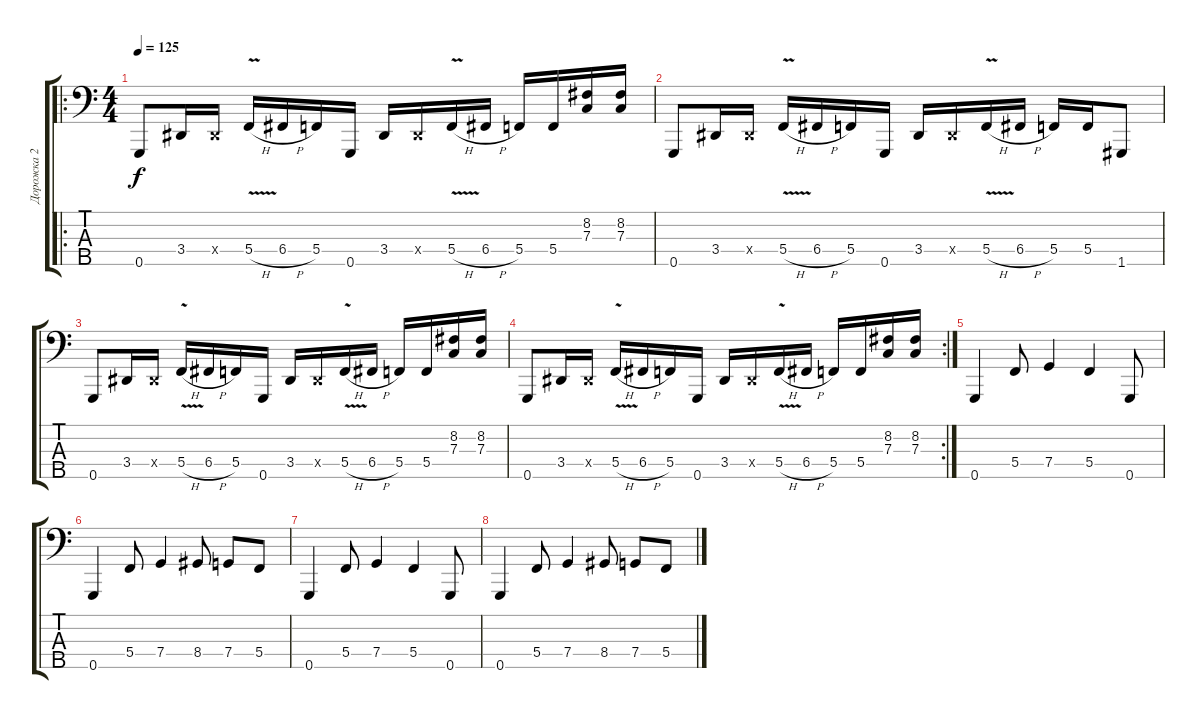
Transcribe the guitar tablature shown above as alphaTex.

\track ("Дорожка 2" "Дорожка 2") {instrument slapbass1}
\staff {score tabs}
\tuning (Eb2 Bb1 F1 C1 G0) {hide}
\ro
\ts (4 4)
\tempo 125
\clef f4
\ks c
0.5.8{dy f} 3.4.16 3.4{x}.16 5.4{v h}.16 6.4{h}.16 5.4.16 0.5.16 3.4.16 3.4{x}.16 5.4{v h}.16 6.4{h}.16 5.4.16 5.4.16 (8.2 7.3).16 (8.2 7.3).16 |
0.5.8 3.4.16 3.4{x}.16 5.4{v h}.16 6.4{h}.16 5.4.16 0.5.16 3.4.16 3.4{x}.16 5.4{v h}.16 6.4{h}.16 5.4.16 5.4.16 1.5.8 |
0.5.8 3.4.16 3.4{x}.16 5.4{v h}.16 6.4{h}.16 5.4.16 0.5.16 3.4.16 3.4{x}.16 5.4{v h}.16 6.4{h}.16 5.4.16 5.4.16 (8.2 7.3).16 (8.2 7.3).16 |
\rc 2
0.5.8 3.4.16 3.4{x}.16 5.4{v h}.16 6.4{h}.16 5.4.16 0.5.16 3.4.16 3.4{x}.16 5.4{v h}.16 6.4{h}.16 5.4.16 5.4.16 (8.2 7.3).16 (8.2 7.3).16 |
0.5.4 5.4.8 7.4.4 5.4.4 0.5.8 |
0.5.4 5.4.8 7.4.4 8.4.8 7.4.8 5.4.8 |
0.5.4 5.4.8 7.4.4 5.4.4 0.5.8 |
0.5.4 5.4.8 7.4.4 8.4.8 7.4.8 5.4.8
